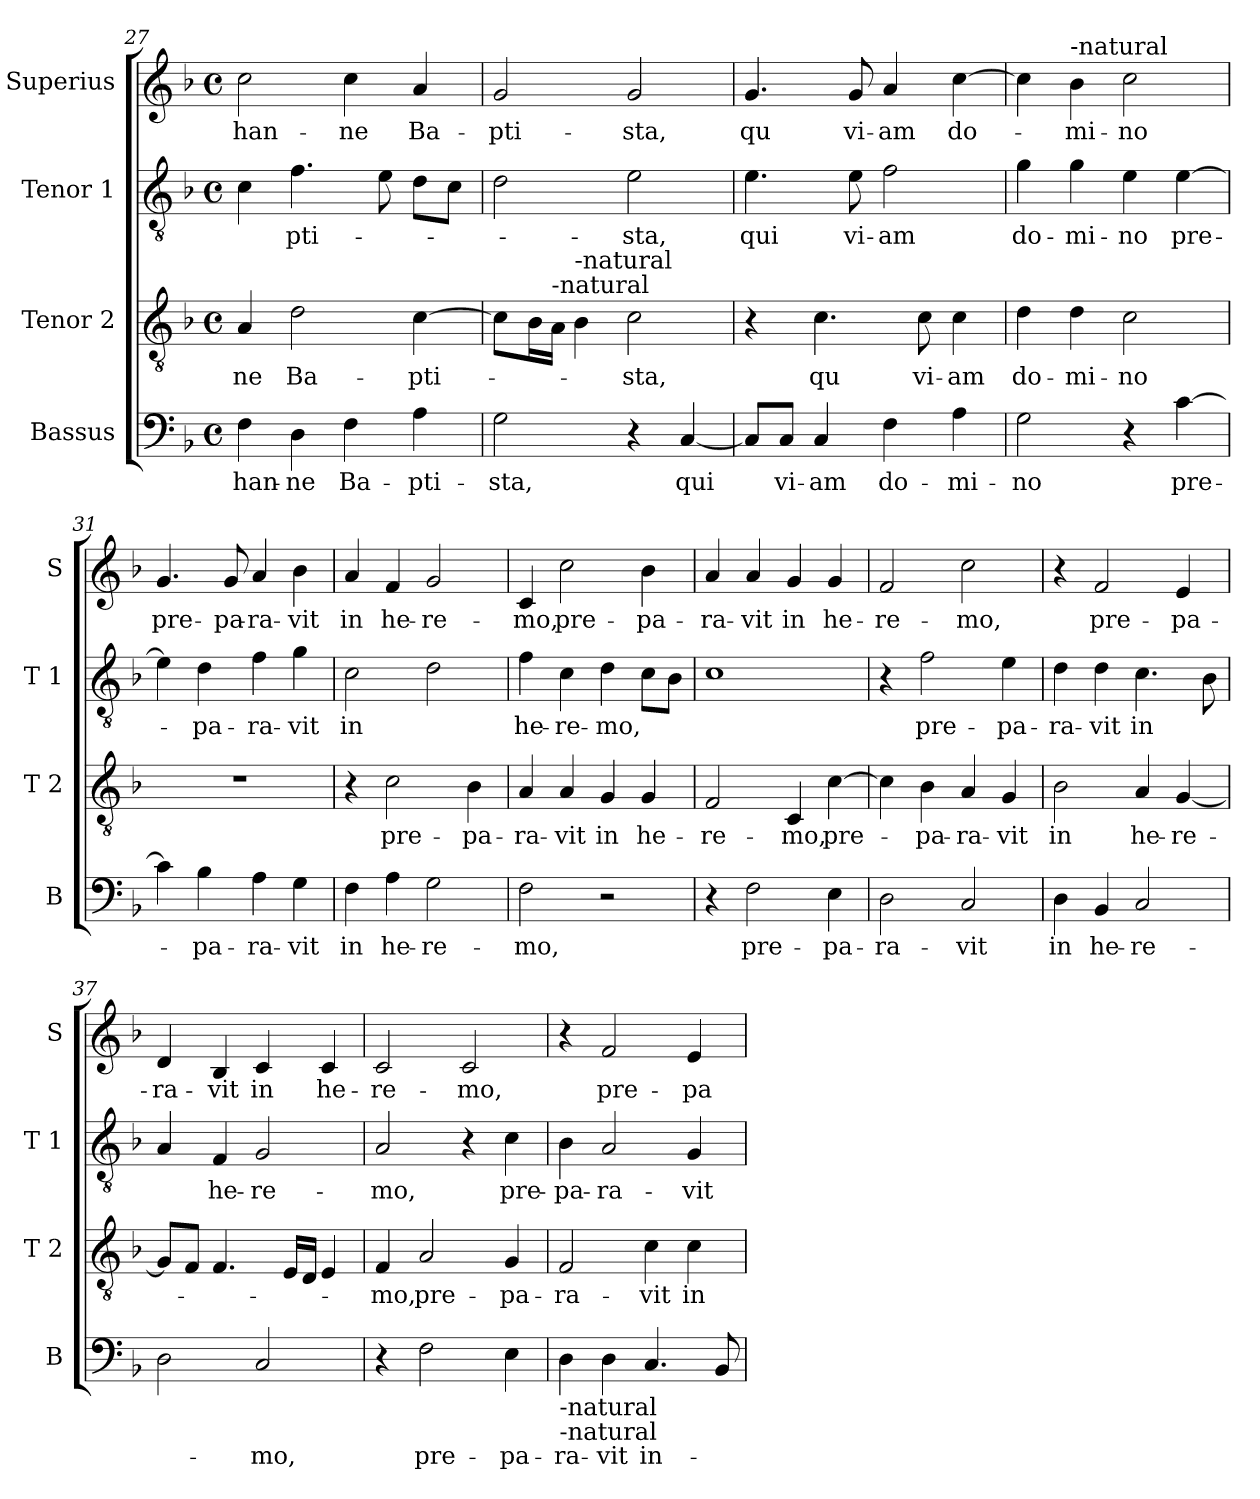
**kern	**text	**kern	**text	**kern	**text	**kern	**text
*part4	*part4	*part3	*part3	*part2	*part2	*part1	*part1
*staff4	*staff4	*staff3	*staff3	*staff2	*staff2	*staff1	*staff1
*I"Bassus	*	*I"Tenor 2	*	*I"Tenor 1	*	*I"Superius	*
*I'B	*	*I'T 2	*	*I'T 1	*	*I'S	*
*clefF4	*	*clefGv2	*	*clefGv2	*	*clefG2	*
*k[b-]	*	*k[b-]	*	*k[b-]	*	*k[b-]	*
*F:	*	*F:	*	*F:	*	*F:	*
*M4/4	*	*M4/4	*	*M4/4	*	*M4/4	*
*met(c)	*	*met(c)	*	*met(c)	*	*met(c)	*
=27	=27	=27	=27	=27	=27	=27	=27
!	!LO:LY:b	!	!LO:LY:b	!	!	!	!LO:LY:b
4F\	-han-	4A/	-ne	4c\	.	2cc\	-han-
!	!LO:LY:b	!	!LO:LY:b	!	!LO:LY:b	!	!
4D\	-ne	2d\	Ba-	4.f\	-pti-	.	.
!	!LO:LY:b	!	!	!	!	!	!LO:LY:b
4F\	Ba-	.	.	.	.	4cc\	-ne
.	.	.	.	8e\	.	.	.
!	!LO:LY:b	!	!LO:LY:b	!	!	!	!LO:LY:b
4A\	-pti-	[4c\	-pti-	8d\L	.	4a/	Ba-
.	.	.	.	8c\J	.	.	.
=28	=28	=28	=28	=28	=28	=28	=28
!	!LO:LY:b	!	!	!	!	!	!LO:LY:b
2G\	-sta,	8c\L]	.	2d\	.	2g/	-pti-
.	.	16B-\L	.	.	.	.	.
!	!	!LO:TX:a:t=-natural	!	!	!	!	!
.	.	16A\JJ	.	.	.	.	.
!	!	!LO:TX:a:t=-natural	!	!	!	!	!
.	.	4B-\	.	.	.	.	.
!	!	!	!LO:LY:b	!	!LO:LY:b	!	!LO:LY:b
4r	.	2c\	-sta,	2e\	-sta,	2g/	-sta,
!	!LO:LY:b	!	!	!	!	!	!
[4C/	qui	.	.	.	.	.	.
=29	=29	=29	=29	=29	=29	=29	=29
!	!	!	!	!	!LO:LY:b	!	!LO:LY:b
8C/L]	.	4r	.	4.e\	qui	4.g/	qu
!	!LO:LY:b	!	!	!	!	!	!
8C/J	vi-	.	.	.	.	.	.
!	!LO:LY:b	!	!LO:LY:b	!	!	!	!
4C/	-am	4.c\	qu	.	.	.	.
!	!	!	!	!	!LO:LY:b	!	!LO:LY:b
.	.	.	.	8e\	vi-	8g/	vi-
!	!LO:LY:b	!	!	!	!LO:LY:b	!	!LO:LY:b
4F\	do-	.	.	2f\	-am	4a/	-am
!	!	!	!LO:LY:b	!	!	!	!
.	.	8c\	vi-	.	.	.	.
!	!LO:LY:b	!	!LO:LY:b	!	!	!	!LO:LY:b
4A\	-mi-	4c\	-am	.	.	[4cc\	do-
!!LO:LB:g=z
=30	=30	=30	=30	=30	=30	=30	=30
!	!LO:LY:b	!	!LO:LY:b	!	!LO:LY:b	!	!
2G\	-no	4d\	do-	4g\	do-	4cc\]	.
!	!	!	!	!	!	!LO:TX:a:t=-natural	!
!	!	!	!LO:LY:b	!	!LO:LY:b	!	!LO:LY:b
.	.	4d\	-mi-	4g\	-mi-	4b-\	-mi-
!	!	!	!LO:LY:b	!	!LO:LY:b	!	!LO:LY:b
4r	.	2c\	-no	4e\	-no	2cc\	-no
!	!LO:LY:b	!	!	!	!LO:LY:b	!	!
[4c\	pre-	.	.	[4e\	pre-	.	.
=31	=31	=31	=31	=31	=31	=31	=31
!	!	!	!	!	!	!	!LO:LY:b
4c\]	.	1r	.	4e\]	.	4.g/	pre-
!	!LO:LY:b	!	!	!	!LO:LY:b	!	!
4B-\	-pa-	.	.	4d\	-pa-	.	.
!	!	!	!	!	!	!	!LO:LY:b
.	.	.	.	.	.	8g/	-pa-
!	!LO:LY:b	!	!	!	!LO:LY:b	!	!LO:LY:b
4A\	-ra-	.	.	4f\	-ra-	4a/	-ra-
!	!LO:LY:b	!	!	!	!LO:LY:b	!	!LO:LY:b
4G\	-vit	.	.	4g\	-vit	4b-\	-vit
=32	=32	=32	=32	=32	=32	=32	=32
!	!LO:LY:b	!	!	!	!LO:LY:b	!	!LO:LY:b
4F\	in	4r	.	2c\	in	4a/	in
!	!LO:LY:b	!	!LO:LY:b	!	!	!	!LO:LY:b
4A\	he-	2c\	pre-	.	.	4f/	he-
!	!LO:LY:b	!	!	!	!	!	!LO:LY:b
2G\	-re-	.	.	2d\	.	2g/	-re-
!	!	!	!LO:LY:b	!	!	!	!
.	.	4B-\	-pa-	.	.	.	.
=33	=33	=33	=33	=33	=33	=33	=33
!	!LO:LY:b	!	!LO:LY:b	!	!LO:LY:b	!	!LO:LY:b
2F\	-mo,	4A/	-ra-	4f\	he-	4c/	-mo,
!	!	!	!LO:LY:b	!	!LO:LY:b	!	!LO:LY:b
.	.	4A/	-vit	4c\	-re-	2cc\	pre-
!	!	!	!LO:LY:b	!	!LO:LY:b	!	!
2r	.	4G/	in	4d\	-mo,	.	.
!	!	!	!LO:LY:b	!	!	!	!LO:LY:b
.	.	4G/	he-	8c\L	.	4b-\	-pa-
.	.	.	.	8B-\J	.	.	.
=34	=34	=34	=34	=34	=34	=34	=34
!	!	!	!LO:LY:b	!	!	!	!LO:LY:b
4r	.	2F/	-re-	1c	.	4a/	-ra-
!	!LO:LY:b	!	!	!	!	!	!LO:LY:b
2F\	pre-	.	.	.	.	4a/	-vit
!	!	!	!LO:LY:b	!	!	!	!LO:LY:b
.	.	4C/	-mo,	.	.	4g/	in
!	!LO:LY:b	!	!LO:LY:b	!	!	!	!LO:LY:b
4E\	-pa-	[4c\	pre-	.	.	4g/	he-
=35	=35	=35	=35	=35	=35	=35	=35
!	!LO:LY:b	!	!	!	!	!	!LO:LY:b
2D\	-ra-	4c\]	.	4r	.	2f/	-re-
!	!	!	!LO:LY:b	!	!LO:LY:b	!	!
.	.	4B-\	-pa-	2f\	pre-	.	.
!	!LO:LY:b	!	!LO:LY:b	!	!	!	!LO:LY:b
2C/	-vit	4A/	-ra-	.	.	2cc\	-mo,
!	!	!	!LO:LY:b	!	!LO:LY:b	!	!
.	.	4G/	-vit	4e\	-pa-	.	.
!!LO:PB:g=z
=36	=36	=36	=36	=36	=36	=36	=36
!	!LO:LY:b	!	!LO:LY:b	!	!LO:LY:b	!	!
4D\	in	2B-\	in	4d\	-ra-	4r	.
!	!LO:LY:b	!	!	!	!LO:LY:b	!	!LO:LY:b
4BB-/	he-	.	.	4d\	-vit	2f/	pre-
!	!LO:LY:b	!	!LO:LY:b	!	!LO:LY:b	!	!
2C/	-re-	4A/	he-	4.c\	in	.	.
!	!	!	!LO:LY:b	!	!	!	!LO:LY:b
.	.	[4G/	-re-	.	.	4e/	-pa-
.	.	.	.	8B-\	.	.	.
=37	=37	=37	=37	=37	=37	=37	=37
!	!	!	!	!	!	!	!LO:LY:b
2D\	.	8G/L]	.	4A/	.	4d/	-ra-
.	.	8F/J	.	.	.	.	.
!	!	!	!	!	!LO:LY:b	!	!LO:LY:b
.	.	4.F/	.	4F/	he-	4B-/	-vit
!	!LO:LY:b	!	!	!	!LO:LY:b	!	!LO:LY:b
2C/	-mo,	.	.	2G/	-re-	4c/	in
.	.	16E/LL	.	.	.	.	.
.	.	16D/JJ	.	.	.	.	.
!	!	!	!	!	!	!	!LO:LY:b
.	.	4E/	.	.	.	4c/	he-
=38	=38	=38	=38	=38	=38	=38	=38
!	!	!	!LO:LY:b	!	!LO:LY:b	!	!LO:LY:b
4r	.	4F/	-mo,	2A/	-mo,	2c/	-re-
!	!LO:LY:b	!	!LO:LY:b	!	!	!	!
2F\	pre-	2A/	pre-	.	.	.	.
!	!	!	!	!	!	!	!LO:LY:b
.	.	.	.	4r	.	2c/	-mo,
!	!LO:LY:b	!	!LO:LY:b	!	!LO:LY:b	!	!
4E\	-pa-	4G/	-pa-	4c\	pre-	.	.
=39	=39	=39	=39	=39	=39	=39	=39
!LO:TX:b:t=-natural	!	!	!	!	!	!	!
!LO:TX:b:t=-natural	!	!	!	!	!	!	!
!	!LO:LY:b	!	!LO:LY:b	!	!LO:LY:b	!	!
4D\	-ra-	2F/	-ra-	4B-\	-pa-	4r	.
!	!LO:LY:b	!	!	!	!LO:LY:b	!	!LO:LY:b
4D\	-vit	.	.	2A/	-ra-	2f/	pre-
!	!LO:LY:b	!	!LO:LY:b	!	!	!	!
4.C/	in-	4c\	-vit	.	.	.	.
!	!	!	!LO:LY:b	!	!LO:LY:b	!	!LO:LY:b
.	.	4c\	in	4G/	-vit	4e/	-pa-
8BB-/	.	.	.	.	.	.	.
=	=	=	=	=	=	=	=
*-	*-	*-	*-	*-	*-	*-	*-
